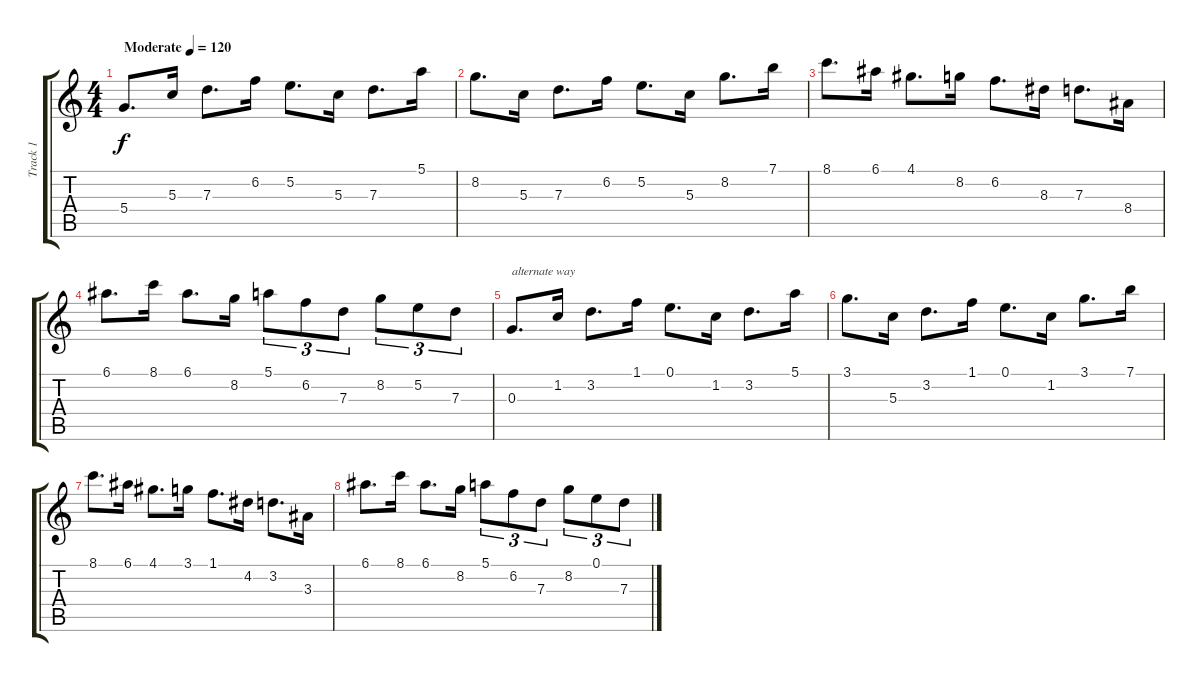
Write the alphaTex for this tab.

\track ("Track 1" "Track 1") {instrument distortionguitar}
\staff {score tabs}
\tuning (E4 B3 G3 D3 A2 E2) {hide}
\ts (4 4)
\tempo (120 "Moderate")
\clef g2
\ks c
5.4.8{d dy f instrument distortionguitar} 5.3.16 7.3.8{d} 6.2.16 5.2.8{d} 5.3.16 7.3.8{d} 5.1.16 |
8.2.8{d} 5.3.16 7.3.8{d} 6.2.16 5.2.8{d} 5.3.16 8.2.8{d} 7.1.16 |
8.1.8{d} 6.1.16 4.1.8{d} 8.2.16 6.2.8{d} 8.3.16 7.3.8{d} 8.4.16 |
6.1.8{d} 8.1.16 6.1.8{d} 8.2.16 5.1.8{tu (3 2)} 6.2.8{tu (3 2)} 7.3.8{tu (3 2)} 8.2.8{tu (3 2)} 5.2.8{tu (3 2)} 7.3.8{tu (3 2)} |
0.3.8{d txt "alternate way"} 1.2.16 3.2.8{d} 1.1.16 0.1.8{d} 1.2.16 3.2.8{d} 5.1.16 |
3.1.8{d} 5.3.16 3.2.8{d} 1.1.16 0.1.8{d} 1.2.16 3.1.8{d} 7.1.16 |
8.1.8{d} 6.1.16 4.1.8{d} 3.1.16 1.1.8{d} 4.2.16 3.2.8{d} 3.3.16 |
6.1.8{d} 8.1.16 6.1.8{d} 8.2.16 5.1.8{tu (3 2)} 6.2.8{tu (3 2)} 7.3.8{tu (3 2)} 8.2.8{tu (3 2)} 0.1.8{tu (3 2)} 7.3.8{tu (3 2)}
